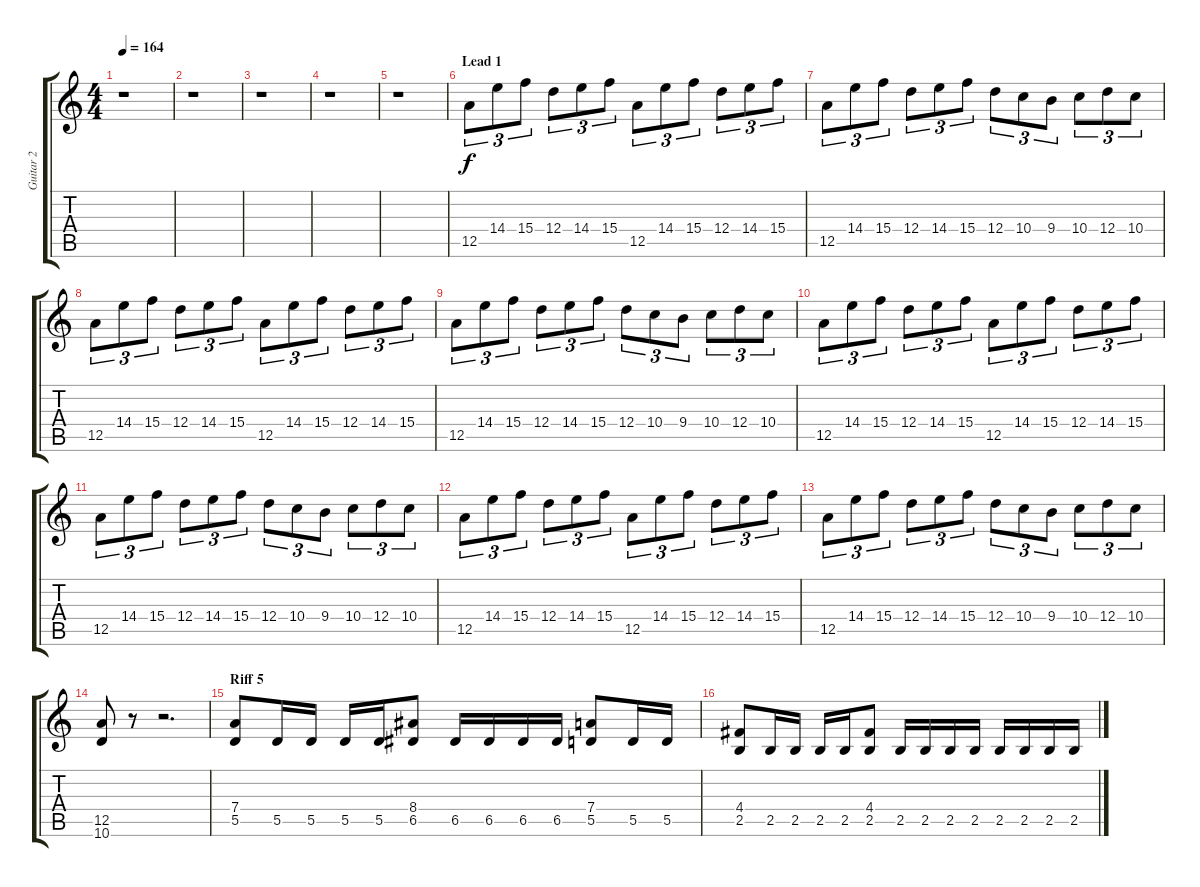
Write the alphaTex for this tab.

\track ("Guitar 2" "Guitar 2") {instrument distortionguitar}
\staff {score tabs}
\tuning (E4 B3 G3 D3 A2 E2) {hide}
\ts (4 4)
\tempo 164
\clef g2
\ks c
r.1{dy f} |
r.1 |
r.1 |
r.1 |
r.1 |
\section ("" "Lead 1")
12.5.8{tu (3 2)} 14.4.8{tu (3 2)} 15.4.8{tu (3 2)} 12.4.8{tu (3 2)} 14.4.8{tu (3 2)} 15.4.8{tu (3 2)} 12.5.8{tu (3 2)} 14.4.8{tu (3 2)} 15.4.8{tu (3 2)} 12.4.8{tu (3 2)} 14.4.8{tu (3 2)} 15.4.8{tu (3 2)} |
12.5.8{tu (3 2)} 14.4.8{tu (3 2)} 15.4.8{tu (3 2)} 12.4.8{tu (3 2)} 14.4.8{tu (3 2)} 15.4.8{tu (3 2)} 12.4.8{tu (3 2)} 10.4.8{tu (3 2)} 9.4.8{tu (3 2)} 10.4.8{tu (3 2)} 12.4.8{tu (3 2)} 10.4.8{tu (3 2)} |
12.5.8{tu (3 2)} 14.4.8{tu (3 2)} 15.4.8{tu (3 2)} 12.4.8{tu (3 2)} 14.4.8{tu (3 2)} 15.4.8{tu (3 2)} 12.5.8{tu (3 2)} 14.4.8{tu (3 2)} 15.4.8{tu (3 2)} 12.4.8{tu (3 2)} 14.4.8{tu (3 2)} 15.4.8{tu (3 2)} |
12.5.8{tu (3 2)} 14.4.8{tu (3 2)} 15.4.8{tu (3 2)} 12.4.8{tu (3 2)} 14.4.8{tu (3 2)} 15.4.8{tu (3 2)} 12.4.8{tu (3 2)} 10.4.8{tu (3 2)} 9.4.8{tu (3 2)} 10.4.8{tu (3 2)} 12.4.8{tu (3 2)} 10.4.8{tu (3 2)} |
12.5.8{tu (3 2)} 14.4.8{tu (3 2)} 15.4.8{tu (3 2)} 12.4.8{tu (3 2)} 14.4.8{tu (3 2)} 15.4.8{tu (3 2)} 12.5.8{tu (3 2)} 14.4.8{tu (3 2)} 15.4.8{tu (3 2)} 12.4.8{tu (3 2)} 14.4.8{tu (3 2)} 15.4.8{tu (3 2)} |
12.5.8{tu (3 2)} 14.4.8{tu (3 2)} 15.4.8{tu (3 2)} 12.4.8{tu (3 2)} 14.4.8{tu (3 2)} 15.4.8{tu (3 2)} 12.4.8{tu (3 2)} 10.4.8{tu (3 2)} 9.4.8{tu (3 2)} 10.4.8{tu (3 2)} 12.4.8{tu (3 2)} 10.4.8{tu (3 2)} |
12.5.8{tu (3 2)} 14.4.8{tu (3 2)} 15.4.8{tu (3 2)} 12.4.8{tu (3 2)} 14.4.8{tu (3 2)} 15.4.8{tu (3 2)} 12.5.8{tu (3 2)} 14.4.8{tu (3 2)} 15.4.8{tu (3 2)} 12.4.8{tu (3 2)} 14.4.8{tu (3 2)} 15.4.8{tu (3 2)} |
12.5.8{tu (3 2)} 14.4.8{tu (3 2)} 15.4.8{tu (3 2)} 12.4.8{tu (3 2)} 14.4.8{tu (3 2)} 15.4.8{tu (3 2)} 12.4.8{tu (3 2)} 10.4.8{tu (3 2)} 9.4.8{tu (3 2)} 10.4.8{tu (3 2)} 12.4.8{tu (3 2)} 10.4.8{tu (3 2)} |
(12.5 10.6).8 r.8 r.2{d} |
\section ("" "Riff 5")
(7.4 5.5).8 5.5.16 5.5.16 5.5.16 5.5.16 (8.4 6.5).8 6.5.16 6.5.16 6.5.16 6.5.16 (7.4 5.5).8 5.5.16 5.5.16 |
(4.4 2.5).8 2.5.16 2.5.16 2.5.16 2.5.16 (4.4 2.5).8 2.5.16 2.5.16 2.5.16 2.5.16 2.5.16 2.5.16 2.5.16 2.5.16
